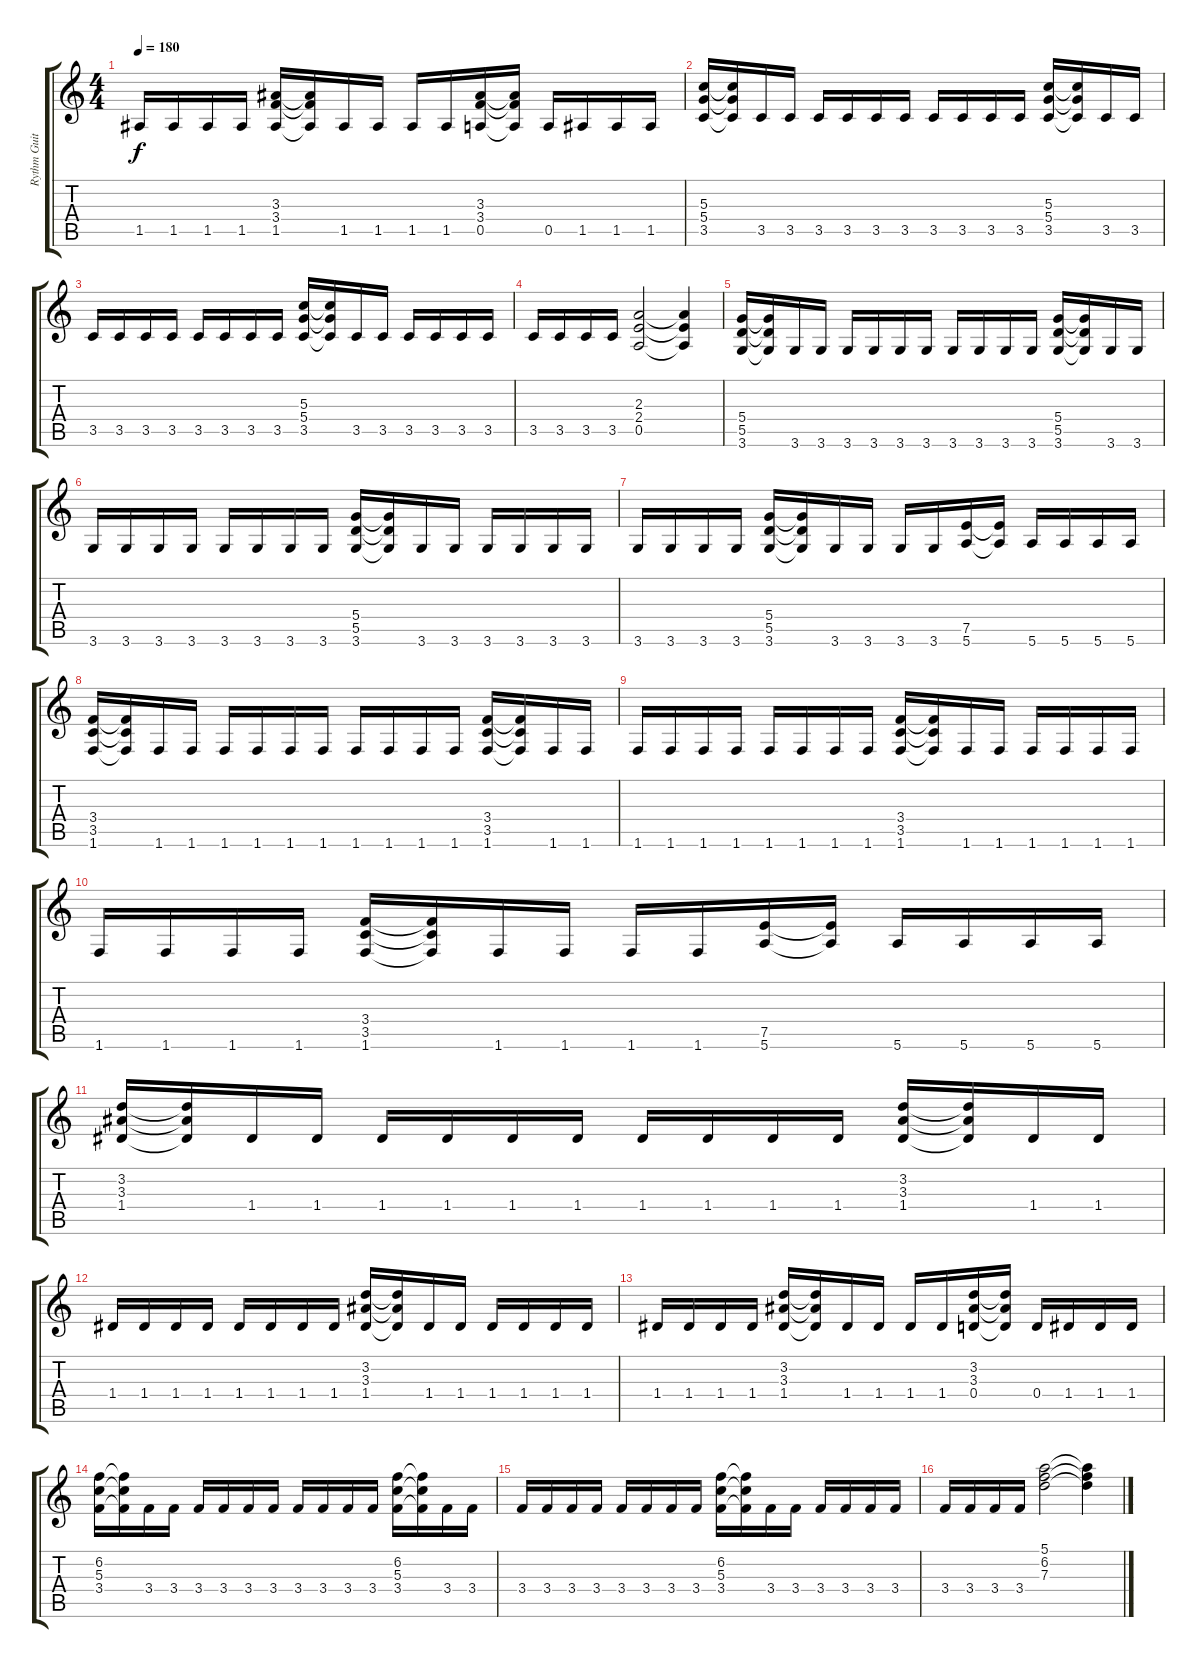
\track ("Rythm Guitars" "Rythm Guit") {instrument distortionguitar}
\staff {score tabs}
\tuning (E4 B3 G3 D3 A2 E2) {hide}
\ts (4 4)
\tempo 180
\clef g2
\ks c
1.5.16{dy f} 1.5.16 1.5.16 1.5.16 (3.3 3.4 1.5).16 (3.3{t} 3.4{t} 1.5{t}).16 1.5.16 1.5.16 1.5.16 1.5.16 (3.3 3.4 0.5).16 (3.3{t} 3.4{t} 0.5{t}).16 0.5.16 1.5.16 1.5.16 1.5.16 |
(5.3 5.4 3.5).16 (5.3{t} 5.4{t} 3.5{t}).16 3.5.16 3.5.16 3.5.16 3.5.16 3.5.16 3.5.16 3.5.16 3.5.16 3.5.16 3.5.16 (5.3 5.4 3.5).16 (5.3{t} 5.4{t} 3.5{t}).16 3.5.16 3.5.16 |
3.5.16 3.5.16 3.5.16 3.5.16 3.5.16 3.5.16 3.5.16 3.5.16 (5.3 5.4 3.5).16 (5.3{t} 5.4{t} 3.5{t}).16 3.5.16 3.5.16 3.5.16 3.5.16 3.5.16 3.5.16 |
3.5.16 3.5.16 3.5.16 3.5.16 (2.3 2.4 0.5).2 (2.3{t} 2.4{t} 0.5{t}).4 |
(5.4 5.5 3.6).16 (5.4{t} 5.5{t} 3.6{t}).16 3.6.16 3.6.16 3.6.16 3.6.16 3.6.16 3.6.16 3.6.16 3.6.16 3.6.16 3.6.16 (5.4 5.5 3.6).16 (5.4{t} 5.5{t} 3.6{t}).16 3.6.16 3.6.16 |
3.6.16 3.6.16 3.6.16 3.6.16 3.6.16 3.6.16 3.6.16 3.6.16 (5.4 5.5 3.6).16 (5.4{t} 5.5{t} 3.6{t}).16 3.6.16 3.6.16 3.6.16 3.6.16 3.6.16 3.6.16 |
3.6.16 3.6.16 3.6.16 3.6.16 (5.4 5.5 3.6).16 (5.4{t} 5.5{t} 3.6{t}).16 3.6.16 3.6.16 3.6.16 3.6.16 (7.5 5.6).16 (7.5{t} 5.6{t}).16 5.6.16 5.6.16 5.6.16 5.6.16 |
(3.4 3.5 1.6).16 (3.4{t} 3.5{t} 1.6{t}).16 1.6.16 1.6.16 1.6.16 1.6.16 1.6.16 1.6.16 1.6.16 1.6.16 1.6.16 1.6.16 (3.4 3.5 1.6).16 (3.4{t} 3.5{t} 1.6{t}).16 1.6.16 1.6.16 |
1.6.16 1.6.16 1.6.16 1.6.16 1.6.16 1.6.16 1.6.16 1.6.16 (3.4 3.5 1.6).16 (3.4{t} 3.5{t} 1.6{t}).16 1.6.16 1.6.16 1.6.16 1.6.16 1.6.16 1.6.16 |
1.6.16 1.6.16 1.6.16 1.6.16 (3.4 3.5 1.6).16 (3.4{t} 3.5{t} 1.6{t}).16 1.6.16 1.6.16 1.6.16 1.6.16 (7.5 5.6).16 (7.5{t} 5.6{t}).16 5.6.16 5.6.16 5.6.16 5.6.16 |
(3.2 3.3 1.4).16 (3.2{t} 3.3{t} 1.4{t}).16 1.4.16 1.4.16 1.4.16 1.4.16 1.4.16 1.4.16 1.4.16 1.4.16 1.4.16 1.4.16 (3.2 3.3 1.4).16 (3.2{t} 3.3{t} 1.4{t}).16 1.4.16 1.4.16 |
1.4.16 1.4.16 1.4.16 1.4.16 1.4.16 1.4.16 1.4.16 1.4.16 (3.2 3.3 1.4).16 (3.2{t} 3.3{t} 1.4{t}).16 1.4.16 1.4.16 1.4.16 1.4.16 1.4.16 1.4.16 |
1.4.16 1.4.16 1.4.16 1.4.16 (3.2 3.3 1.4).16 (3.2{t} 3.3{t} 1.4{t}).16 1.4.16 1.4.16 1.4.16 1.4.16 (3.2 3.3 0.4).16 (3.2{t} 3.3{t} 0.4{t}).16 0.4.16 1.4.16 1.4.16 1.4.16 |
(6.2 5.3 3.4).16 (6.2{t} 5.3{t} 3.4{t}).16 3.4.16 3.4.16 3.4.16 3.4.16 3.4.16 3.4.16 3.4.16 3.4.16 3.4.16 3.4.16 (6.2 5.3 3.4).16 (6.2{t} 5.3{t} 3.4{t}).16 3.4.16 3.4.16 |
3.4.16 3.4.16 3.4.16 3.4.16 3.4.16 3.4.16 3.4.16 3.4.16 (6.2 5.3 3.4).16 (6.2{t} 5.3{t} 3.4{t}).16 3.4.16 3.4.16 3.4.16 3.4.16 3.4.16 3.4.16 |
3.4.16 3.4.16 3.4.16 3.4.16 (5.1 6.2 7.3).2 (5.1{t} 6.2{t} 7.3{t}).4
